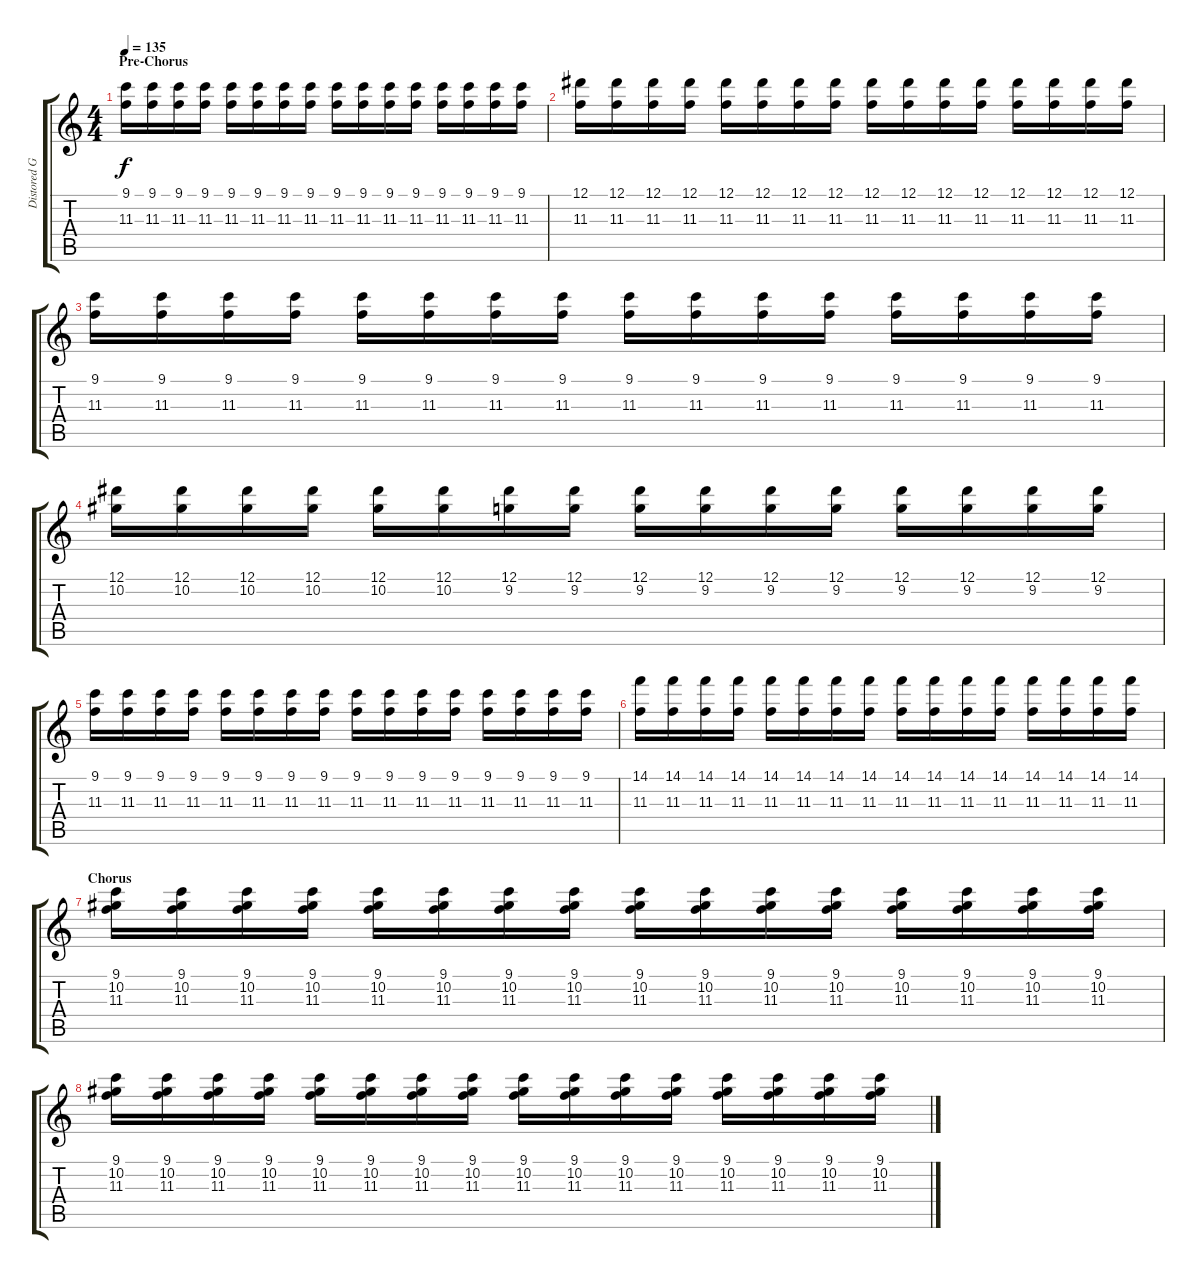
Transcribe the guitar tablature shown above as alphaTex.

\track ("Distored Guitar 2" "Distored G") {instrument distortionguitar}
\staff {score tabs}
\tuning (Eb4 Bb3 Gb3 Db3 Ab2 Db2) {hide}
\ts (4 4)
\section ("" "Pre-Chorus")
\tempo 135
\clef g2
\ks c
(9.1 11.3).16{dy f} (9.1 11.3).16 (9.1 11.3).16 (9.1 11.3).16 (9.1 11.3).16 (9.1 11.3).16 (9.1 11.3).16 (9.1 11.3).16 (9.1 11.3).16 (9.1 11.3).16 (9.1 11.3).16 (9.1 11.3).16 (9.1 11.3).16 (9.1 11.3).16 (9.1 11.3).16 (9.1 11.3).16 |
(12.1 11.3).16 (12.1 11.3).16 (12.1 11.3).16 (12.1 11.3).16 (12.1 11.3).16 (12.1 11.3).16 (12.1 11.3).16 (12.1 11.3).16 (12.1 11.3).16 (12.1 11.3).16 (12.1 11.3).16 (12.1 11.3).16 (12.1 11.3).16 (12.1 11.3).16 (12.1 11.3).16 (12.1 11.3).16 |
(9.1 11.3).16 (9.1 11.3).16 (9.1 11.3).16 (9.1 11.3).16 (9.1 11.3).16 (9.1 11.3).16 (9.1 11.3).16 (9.1 11.3).16 (9.1 11.3).16 (9.1 11.3).16 (9.1 11.3).16 (9.1 11.3).16 (9.1 11.3).16 (9.1 11.3).16 (9.1 11.3).16 (9.1 11.3).16 |
(12.1 10.2).16 (12.1 10.2).16 (12.1 10.2).16 (12.1 10.2).16 (12.1 10.2).16 (12.1 10.2).16 (12.1 9.2).16 (12.1 9.2).16 (12.1 9.2).16 (12.1 9.2).16 (12.1 9.2).16 (12.1 9.2).16 (12.1 9.2).16 (12.1 9.2).16 (12.1 9.2).16 (12.1 9.2).16 |
(9.1 11.3).16 (9.1 11.3).16 (9.1 11.3).16 (9.1 11.3).16 (9.1 11.3).16 (9.1 11.3).16 (9.1 11.3).16 (9.1 11.3).16 (9.1 11.3).16 (9.1 11.3).16 (9.1 11.3).16 (9.1 11.3).16 (9.1 11.3).16 (9.1 11.3).16 (9.1 11.3).16 (9.1 11.3).16 |
(14.1 11.3).16 (14.1 11.3).16 (14.1 11.3).16 (14.1 11.3).16 (14.1 11.3).16 (14.1 11.3).16 (14.1 11.3).16 (14.1 11.3).16 (14.1 11.3).16 (14.1 11.3).16 (14.1 11.3).16 (14.1 11.3).16 (14.1 11.3).16 (14.1 11.3).16 (14.1 11.3).16 (14.1 11.3).16 |
\section ("" "Chorus")
(9.1 10.2 11.3).16 (9.1 10.2 11.3).16 (9.1 10.2 11.3).16 (9.1 10.2 11.3).16 (9.1 10.2 11.3).16 (9.1 10.2 11.3).16 (9.1 10.2 11.3).16 (9.1 10.2 11.3).16 (9.1 10.2 11.3).16 (9.1 10.2 11.3).16 (9.1 10.2 11.3).16 (9.1 10.2 11.3).16 (9.1 10.2 11.3).16 (9.1 10.2 11.3).16 (9.1 10.2 11.3).16 (9.1 10.2 11.3).16 |
(9.1 10.2 11.3).16 (9.1 10.2 11.3).16 (9.1 10.2 11.3).16 (9.1 10.2 11.3).16 (9.1 10.2 11.3).16 (9.1 10.2 11.3).16 (9.1 10.2 11.3).16 (9.1 10.2 11.3).16 (9.1 10.2 11.3).16 (9.1 10.2 11.3).16 (9.1 10.2 11.3).16 (9.1 10.2 11.3).16 (9.1 10.2 11.3).16 (9.1 10.2 11.3).16 (9.1 10.2 11.3).16 (9.1 10.2 11.3).16
